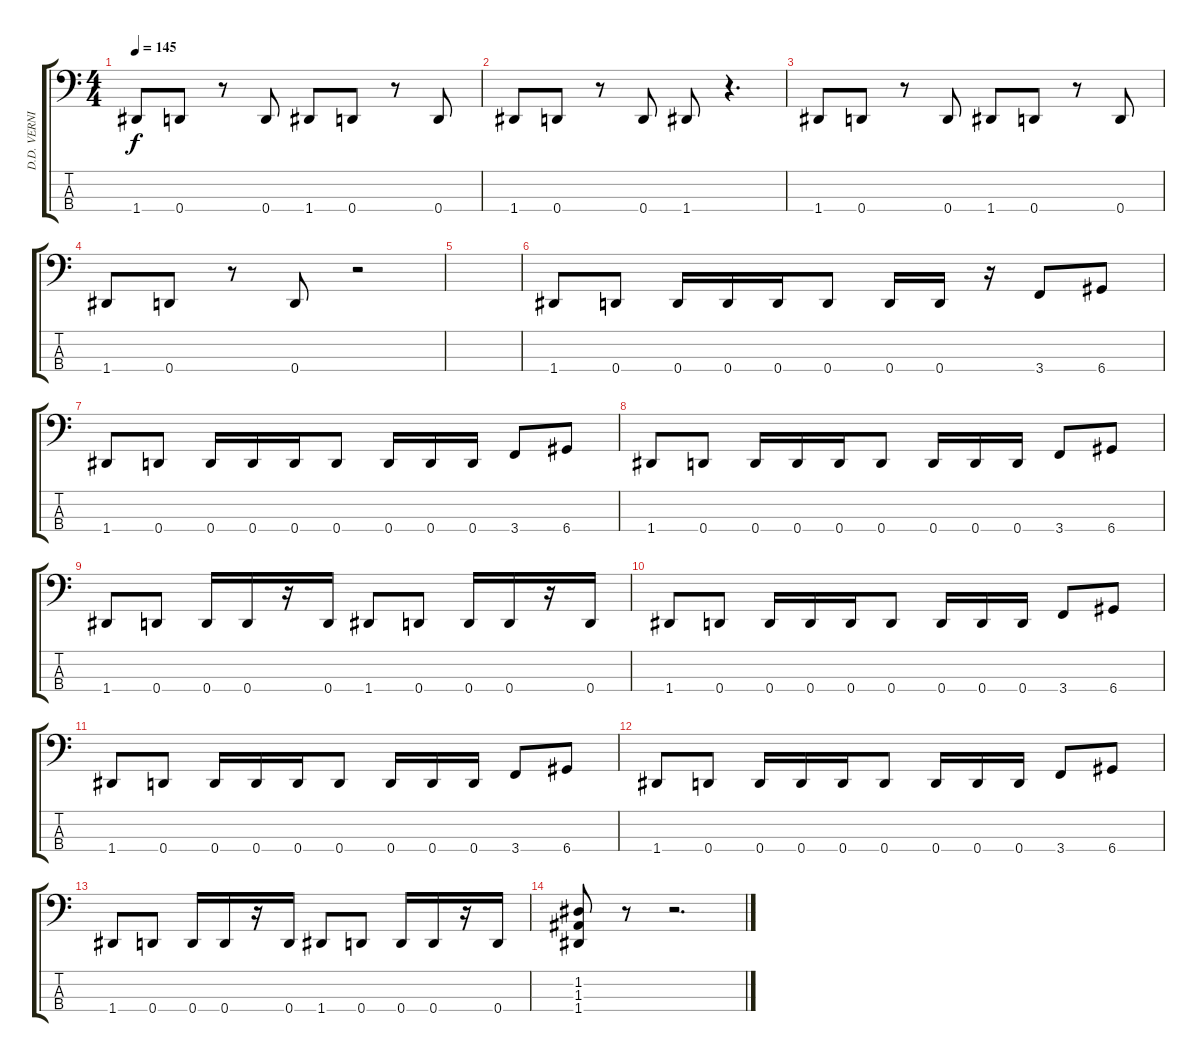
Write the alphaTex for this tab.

\track ("D.D. VERNI - bass" "D.D. VERNI") {instrument slapbass1}
\staff {score tabs}
\tuning (G2 D2 A1 D1) {hide}
\ts (4 4)
\tempo 145
\clef f4
\ks c
1.4.8{dy f} 0.4.8 r.8 0.4.8 1.4.8 0.4.8 r.8 0.4.8 |
1.4.8 0.4.8 r.8 0.4.8 1.4.8 r.4{d} |
1.4.8 0.4.8 r.8 0.4.8 1.4.8 0.4.8 r.8 0.4.8 |
1.4.8 0.4.8 r.8 0.4.8 r.2 |
|
1.4.8 0.4.8 0.4.16 0.4.16 0.4.16 0.4.8 0.4.16 0.4.16 r.16 3.4.8 6.4.8 |
1.4.8 0.4.8 0.4.16 0.4.16 0.4.16 0.4.8 0.4.16 0.4.16 0.4.16 3.4.8 6.4.8 |
1.4.8 0.4.8 0.4.16 0.4.16 0.4.16 0.4.8 0.4.16 0.4.16 0.4.16 3.4.8 6.4.8 |
1.4.8 0.4.8 0.4.16 0.4.16 r.16 0.4.16 1.4.8 0.4.8 0.4.16 0.4.16 r.16 0.4.16 |
1.4.8 0.4.8 0.4.16 0.4.16 0.4.16 0.4.8 0.4.16 0.4.16 0.4.16 3.4.8 6.4.8 |
1.4.8 0.4.8 0.4.16 0.4.16 0.4.16 0.4.8 0.4.16 0.4.16 0.4.16 3.4.8 6.4.8 |
1.4.8 0.4.8 0.4.16 0.4.16 0.4.16 0.4.8 0.4.16 0.4.16 0.4.16 3.4.8 6.4.8 |
1.4.8 0.4.8 0.4.16 0.4.16 r.16 0.4.16 1.4.8 0.4.8 0.4.16 0.4.16 r.16 0.4.16 |
(1.2 1.3 1.4).8 r.8 r.2{d}
